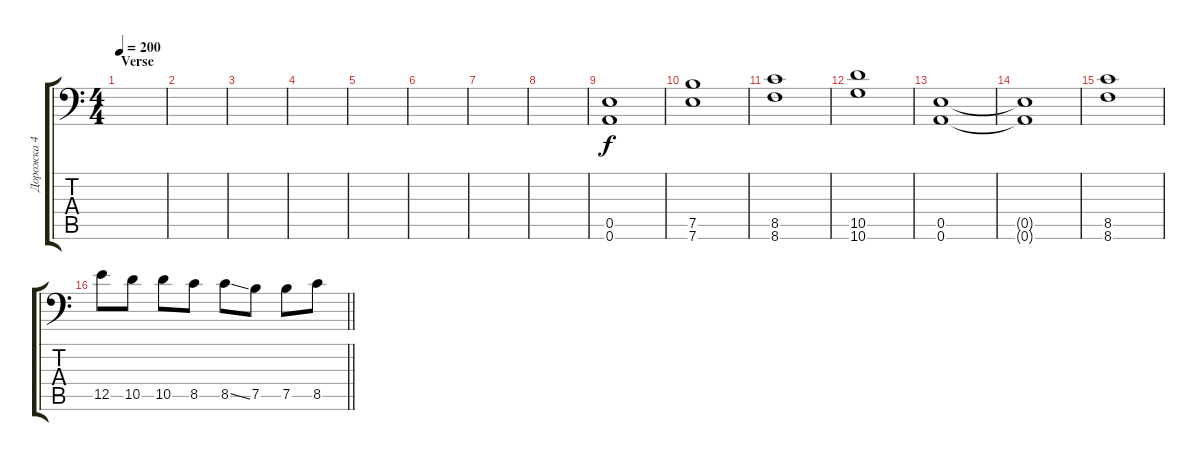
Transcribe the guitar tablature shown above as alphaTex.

\track ("Дорожка 4" "Дорожка 4") {instrument acousticguitarsteel}
\staff {score tabs}
\tuning (B3 Gb3 D3 A2 E2 A1) {hide}
\ts (4 4)
\section ("" "Verse")
\tempo 200
\clef f4
\ks c
|
|
|
|
|
|
|
|
(0.5 0.6).1{instrument distortionguitar} |
(7.5 7.6).1 |
(8.5 8.6).1 |
(10.5 10.6).1 |
(0.5 0.6).1 |
(0.5{t} 0.6{t}).1 |
(8.5 8.6).1 |
\barLineRight lightlight
12.5.8 10.5.8 10.5.8 8.5.8 8.5{ss}.8 7.5.8 7.5.8 8.5.8
